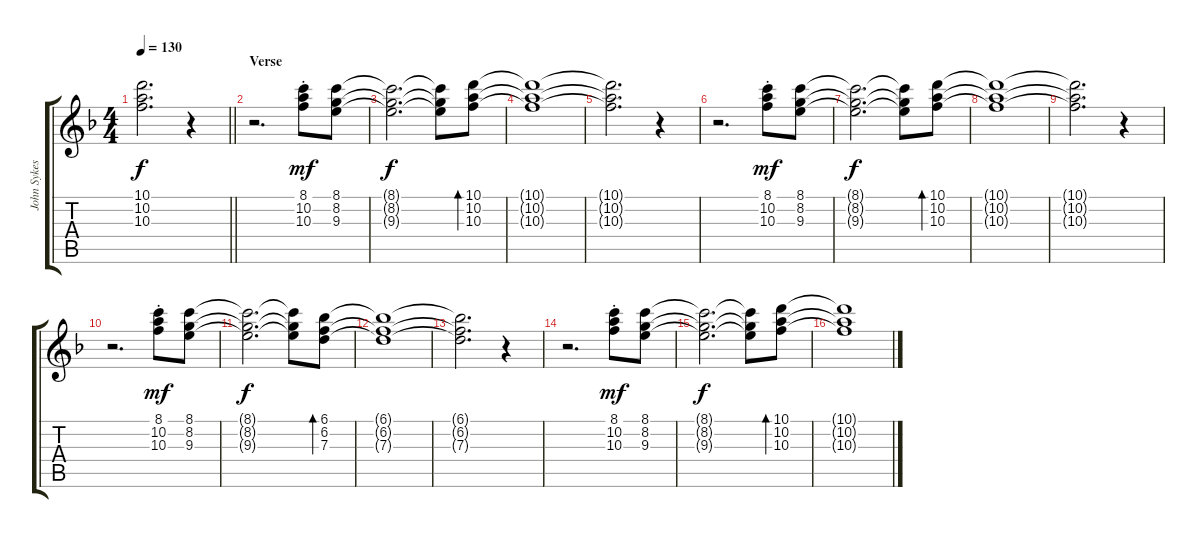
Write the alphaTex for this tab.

\track ("John Sykes" "John Sykes") {instrument electricguitarjazz}
\staff {score tabs}
\tuning (E4 B3 G3 D3 A2 E2) {hide}
\ts (4 4)
\tempo 130
\clef g2
\barLineRight lightlight
\ks dminor
(10.1{t} 10.2{t} 10.3{t}).2{d dy f} r.4 |
\section ("" "Verse")
r.2{d} (8.1{st} 10.2{st} 10.3{st}).8{dy mf} (8.1 8.2 9.3).8 |
(8.1{t} 8.2{t} 9.3{t}).2{d dy f} (8.1{t} 8.2{t} 9.3{t}).8 (10.1 10.2 10.3).8{bd 240} |
(10.1{t} 10.2{t} 10.3{t}).1 |
(10.1{t} 10.2{t} 10.3{t}).2{d} r.4 |
r.2{d} (8.1{st} 10.2{st} 10.3{st}).8{dy mf} (8.1 8.2 9.3).8 |
(8.1{t} 8.2{t} 9.3{t}).2{d dy f} (8.1{t} 8.2{t} 9.3{t}).8 (10.1 10.2 10.3).8{bd 240} |
(10.1{t} 10.2{t} 10.3{t}).1 |
(10.1{t} 10.2{t} 10.3{t}).2{d} r.4 |
r.2{d} (8.1{st} 10.2{st} 10.3{st}).8{dy mf} (8.1 8.2 9.3).8 |
(8.1{t} 8.2{t} 9.3{t}).2{d dy f} (8.1{t} 8.2{t} 9.3{t}).8 (6.1 6.2 7.3).8{bd 240} |
(6.1{t} 6.2{t} 7.3{t}).1 |
(6.1{t} 6.2{t} 7.3{t}).2{d} r.4 |
r.2{d} (8.1{st} 10.2{st} 10.3{st}).8{dy mf} (8.1 8.2 9.3).8 |
(8.1{t} 8.2{t} 9.3{t}).2{d dy f} (8.1{t} 8.2{t} 9.3{t}).8 (10.1 10.2 10.3).8{bd 240} |
(10.1{t} 10.2{t} 10.3{t}).1
